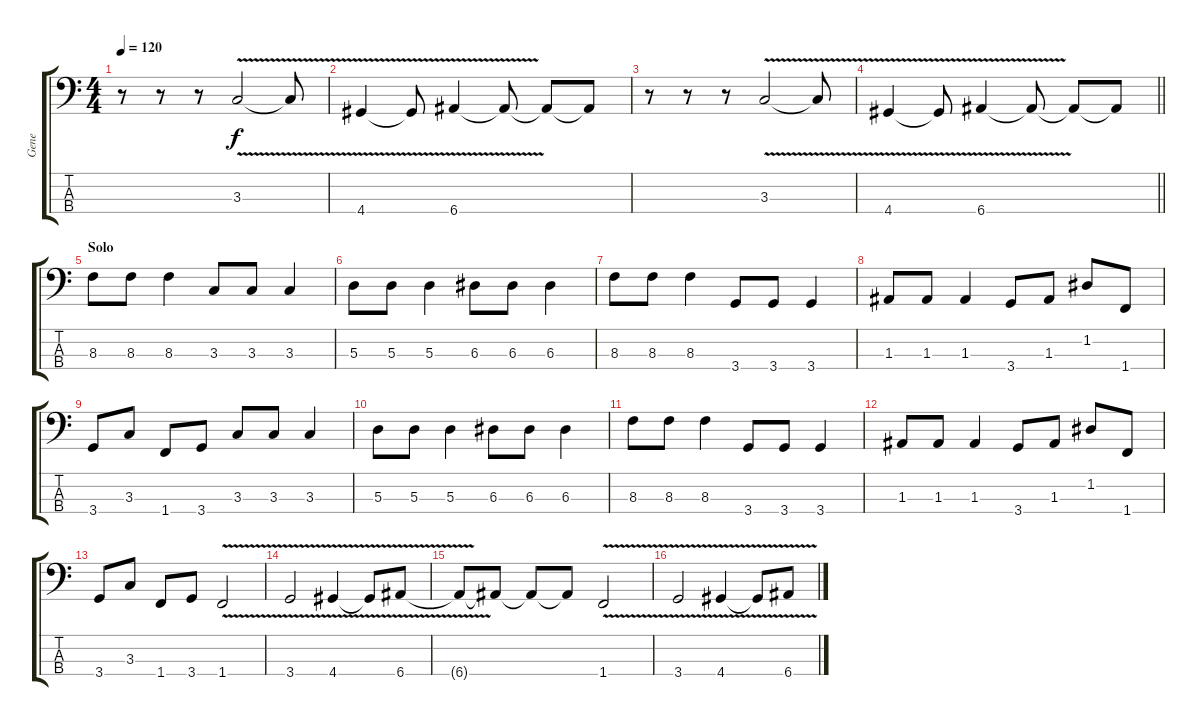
\track ("Gene" "Gene") {instrument electricbasspick}
\staff {score tabs}
\tuning (G2 D2 A1 E1) {hide}
\ts (4 4)
\tempo 120
\clef f4
\ks c
r.8{dy f} r.8 r.8 3.3{v}.2 3.3{t}.8 |
4.4{v}.4 4.4{t}.8 6.4{v}.4 6.4{t}.8 6.4{t}.8 6.4{t}.8 |
r.8 r.8 r.8 3.3{v}.2 3.3{t}.8 |
\barLineRight lightlight
4.4{v}.4 4.4{t}.8 6.4{v}.4 6.4{t}.8 6.4{t}.8 6.4{t}.8 |
\section ("" "Solo")
8.3.8 8.3.8 8.3.4 3.3.8 3.3.8 3.3.4 |
5.3.8 5.3.8 5.3.4 6.3.8 6.3.8 6.3.4 |
8.3.8 8.3.8 8.3.4 3.4.8 3.4.8 3.4.4 |
1.3.8 1.3.8 1.3.4 3.4.8 1.3.8 1.2.8 1.4.8 |
3.4.8 3.3.8 1.4.8 3.4.8 3.3.8 3.3.8 3.3.4 |
5.3.8 5.3.8 5.3.4 6.3.8 6.3.8 6.3.4 |
8.3.8 8.3.8 8.3.4 3.4.8 3.4.8 3.4.4 |
1.3.8 1.3.8 1.3.4 3.4.8 1.3.8 1.2.8 1.4.8 |
3.4.8 3.3.8 1.4.8 3.4.8 1.4{v}.2 |
3.4{v}.2 4.4{v}.4 4.4{t}.8 6.4{v}.8 |
6.4{t}.8 6.4{t}.8 6.4{t}.8 6.4{t}.8 1.4{v}.2 |
3.4{v}.2 4.4{v}.4 4.4{t}.8 6.4{v}.8
